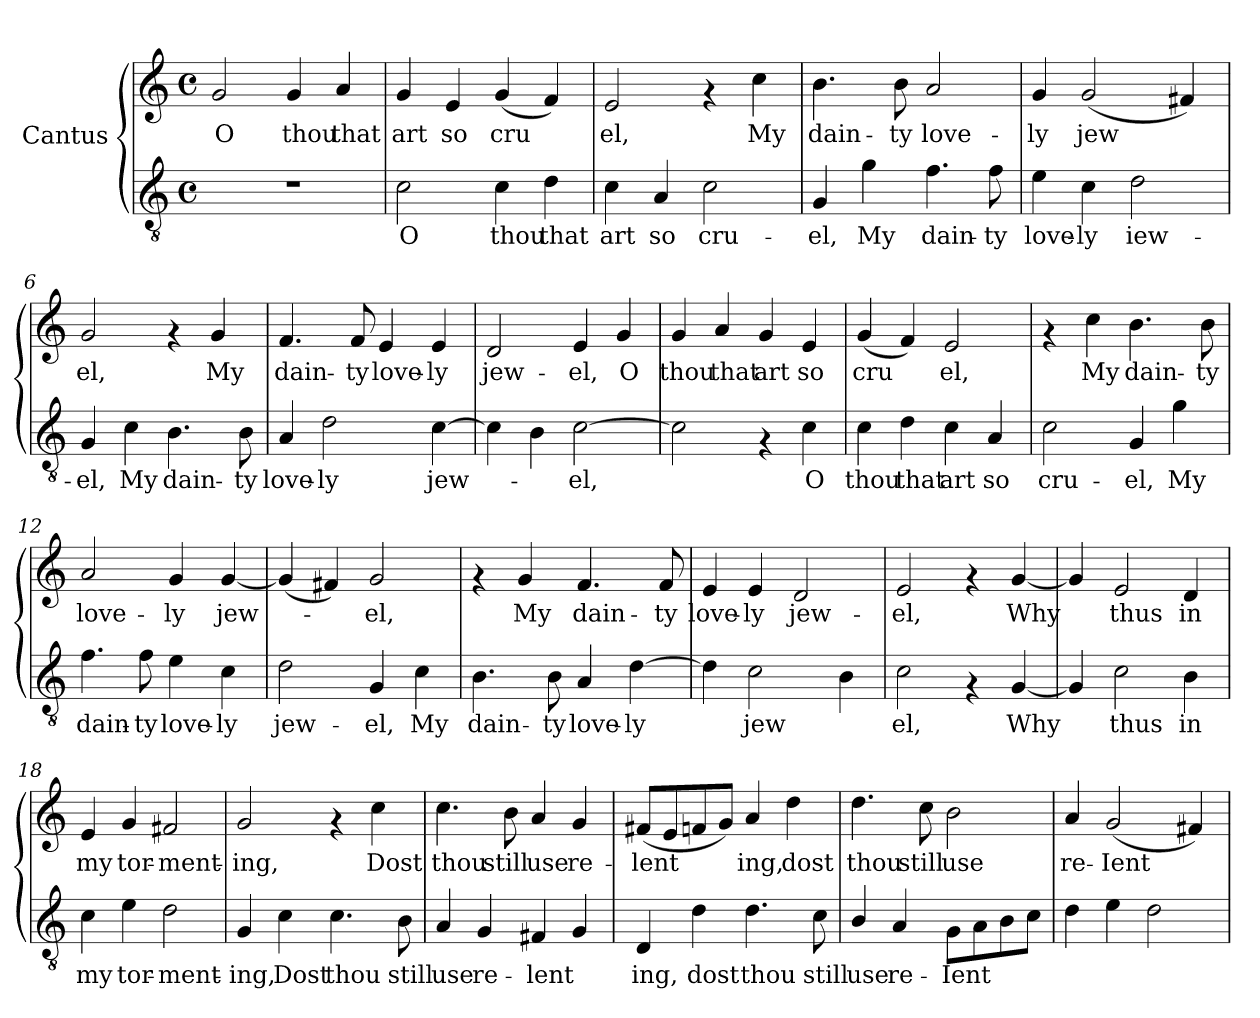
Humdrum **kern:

**kern	**text	**kern	**text
*part1	*part1	*part1	*part1
*staff2	*staff2	*staff1	*staff1
*I"Cantus	*	*	*
!!LO:PB:g=z
*stria5	*	*stria5	*
*clefGv2	*	*clefG2	*
*M4/4	*	*M4/4	*
*met(c)	*	*met(c)	*
*MM132	*	*MM132	*
=1	=1	=1	=1
!	!	!	!LO:LY:b
1r	.	2g/	O
!	!	!	!LO:LY:b
.	.	4g/	thou
!	!	!	!LO:LY:b
.	.	4a/	that
=2	=2	=2	=2
!	!LO:LY:b:cj	!	!LO:LY:b
2c\	-O	4g/	art
!	!	!	!LO:LY:b
.	.	4e/	so
!	!LO:LY:b:cj	!	!LO:LY:b
4c\	thou	(<4g/	cru-
!	!LO:LY:b:cj	!	!LO:LY:b
4d\	that	4f/)	--
=3	=3	=3	=3
!	!LO:LY:b:cj	!	!LO:LY:b
4c\	art	2e/	el,
!	!LO:LY:b:cj	!	!
4A/	so	.	.
!	!LO:LY:b:cj	!	!
2c\	cru-	4rf	.
!	!	!	!LO:LY:b
.	.	4cc\	My
=4	=4	=4	=4
!	!LO:LY:b:cj	!	!LO:LY:b
4G/	-el,	4.b\	-dain-
!	!LO:LY:b:cj	!	!
4g\	My	.	.
!	!	!	!LO:LY:b
.	.	8b\	-ty
!	!LO:LY:b:cj	!	!LO:LY:b
4.f\	dain-	2a/	love-
!	!LO:LY:b:cj	!	!
8f\	-ty	.	.
=5	=5	=5	=5
!	!LO:LY:b:cj	!	!LO:LY:b
4e\	-love-	4g/	ly
!	!LO:LY:b:cj	!	!LO:LY:b
4c\	-ly	(<2g/	jew-
!	!LO:LY:b:cj	!	!
2d\	iew-	.	.
!	!	!	!LO:LY:b
.	.	4f#X/)	--
!!LO:LB:g=z
=6	=6	=6	=6
!	!LO:LY:b:cj	!	!LO:LY:b
4G/	el,	2g/	-el,
!	!LO:LY:b:cj	!	!
4c\	My	.	.
!	!LO:LY:b:cj	!	!
4.B\	dain-	4rf	.
!	!	!	!LO:LY:b
.	.	4g/	My
!	!LO:LY:b:cj	!	!
8B\	-ty	.	.
=7	=7	=7	=7
!	!LO:LY:b:cj	!	!LO:LY:b
4A/	love-	4.f/	dain-
!	!LO:LY:b:cj	!	!
2d\	-ly	.	.
!	!	!	!LO:LY:b
.	.	8f/	-ty
!	!	!	!LO:LY:b
.	.	4e/	love-
!	!LO:LY:b:cj	!	!LO:LY:b
[>4c\	jew-	4e/	-ly
=8	=8	=8	=8
!	!LO:LY:b:cj	!	!LO:LY:b
4c\]	.	2d/	-jew-
!	!LO:LY:b:cj	!	!
4B\	.	.	.
!	!LO:LY:b:cj	!	!LO:LY:b
[>2c\	el,	4e/	-el,
!	!	!	!LO:LY:b
.	.	4g/	O
=9	=9	=9	=9
!	!LO:LY:b:cj	!	!LO:LY:b
2c\]	.	4g/	thou
!	!	!	!LO:LY:b
.	.	4a/	that
!	!	!	!LO:LY:b
4rF	.	4g/	art
!	!LO:LY:b:cj	!	!LO:LY:b
4c\	O	4e/	so
=10	=10	=10	=10
!	!LO:LY:b:cj	!	!LO:LY:b
4c\	thou	(<4g/	cru-
!	!LO:LY:b:cj	!	!LO:LY:b
4d\	that	4f/)	-
!	!LO:LY:b:cj	!	!LO:LY:b
4c\	art	2e/	el,
!	!LO:LY:b:cj	!	!
4A/	so	.	.
!!LO:LB:g=z
=11	=11	=11	=11
!	!LO:LY:b:cj	!	!
2c\	cru-	4rf	.
!	!	!	!LO:LY:b
.	.	4cc\	My
!	!LO:LY:b:cj	!	!LO:LY:b
4G/	-el,	4.b\	dain-
!	!LO:LY:b:cj	!	!
4g\	My	.	.
!	!	!	!LO:LY:b
.	.	8b\	-ty
=12	=12	=12	=12
!	!LO:LY:b:cj	!	!LO:LY:b
4.f\	-dain-	2a/	love-
!	!LO:LY:b:cj	!	!
8f\	-ty	.	.
!	!LO:LY:b:cj	!	!LO:LY:b
4e\	love-	4g/	-ly
!	!LO:LY:b:cj	!	!LO:LY:b
4c\	-ly	[<4g/	jew-
=13	=13	=13	=13
!	!LO:LY:b:cj	!	!LO:LY:b
2d\	jew-	(<4g/]	.
!	!	!	!LO:LY:b
.	.	4f#X/)	.
!	!LO:LY:b:cj	!	!LO:LY:b
4G/	-el,	2g/	el,
!	!LO:LY:b:cj	!	!
4c\	My	.	.
=14	=14	=14	=14
!	!LO:LY:b:cj	!	!
4.B\	dain-	4rf	.
!	!	!	!LO:LY:b
.	.	4g/	My
!	!LO:LY:b:cj	!	!
8B\	-ty	.	.
!	!LO:LY:b:cj	!	!LO:LY:b
4A/	love-	4.f/	dain-
!	!LO:LY:b:cj	!	!
[>4d\	-ly	.	.
!	!	!	!LO:LY:b
.	.	8f/	-ty
=15	=15	=15	=15
!	!LO:LY:b:cj	!	!LO:LY:b
4d\]	-	4e/	love-
!	!LO:LY:b:cj	!	!LO:LY:b
2c\	jew-	4e/	-ly
!	!	!	!LO:LY:b
.	.	2d/	jew-
!	!LO:LY:b:cj	!	!
4B\	--	.	.
!!LO:LB:g=z
=16	=16	=16	=16
!	!LO:LY:b:cj	!	!LO:LY:b
2c\	el,	2e/	-el,
4rF	.	4rf	.
!	!LO:LY:b:cj	!	!LO:LY:b
[<4G/	Why	[<4g/	Why
=17	=17	=17	=17
!	!LO:LY:b:cj	!	!LO:LY:b
4G/]	.	4g/]	.
!	!LO:LY:b:cj	!	!LO:LY:b
2c\	thus	2e/	thus
!	!LO:LY:b:cj	!	!LO:LY:b
4B\	in	4d/	in
=18	=18	=18	=18
!	!LO:LY:b:cj	!	!LO:LY:b
4c\	-my	4e/	my
!	!LO:LY:b:cj	!	!LO:LY:b
4e\	tor-	4g/	tor-
!	!LO:LY:b:cj	!	!LO:LY:b
2d\	-ment-	2f#X/	-ment-
=19	=19	=19	=19
!	!LO:LY:b:cj	!	!LO:LY:b
4G/	ing,	2g/	-ing,
!	!LO:LY:b:cj	!	!
4c\	Dost	.	.
!	!LO:LY:b:cj	!	!
4.c\	thou	4rf	.
!	!	!	!LO:LY:b
.	.	4cc\	Dost
!	!LO:LY:b:cj	!	!
8B\	still	.	.
=20	=20	=20	=20
!	!LO:LY:b:cj	!	!LO:LY:b
4A/	-use	4.cc\	thou
!	!LO:LY:b:cj	!	!
4G/	re-	.	.
!	!	!	!LO:LY:b
.	.	8b\	still
!	!LO:LY:b:cj	!	!LO:LY:b
4F#X/	-lent-	4a/	use
!	!LO:LY:b:cj	!	!LO:LY:b
4G/	--	4g/	re-
!!LO:LB:g=z
=21	=21	=21	=21
!	!LO:LY:b:cj	!	!LO:LY:b
4D/	ing,	(<8f#X/L	-lent-
!	!	!	!LO:LY:b
.	.	8e/	-
!	!LO:LY:b:cj	!	!LO:LY:b
4d\	dost	8fn/	.
!	!	!	!LO:LY:b
.	.	8g/J)	.
!	!LO:LY:b:cj	!	!LO:LY:b
4.d\	thou	4a/	ing,
!	!	!	!LO:LY:b
.	.	4dd\	dost
!	!LO:LY:b:cj	!	!
8c\	still	.	.
=22	=22	=22	=22
!	!LO:LY:b:cj	!	!LO:LY:b
4B/	use	4.dd\	thou
!	!LO:LY:b:cj	!	!
4A/	re-	.	.
!	!	!	!LO:LY:b
.	.	8cc\	still
!	!LO:LY:b:cj	!	!LO:LY:b
8G\L	-Ient-	2b\	use
!	!LO:LY:b:cj	!	!
8A\	--	.	.
!	!LO:LY:b:cj	!	!
8B\	--	.	.
!	!LO:LY:b:cj	!	!
8c\J	--	.	.
=23	=23	=23	=23
!	!	!	!LO:LY:b
4d\	.	4a/	-re-
!	!	!	!LO:LY:b
4e\	.	(<2g/	-Ient-
2d\	.	.	.
!	!	!	!LO:LY:b
.	.	4f#X/)	--
=	=	=	=
*-	*-	*-	*-
